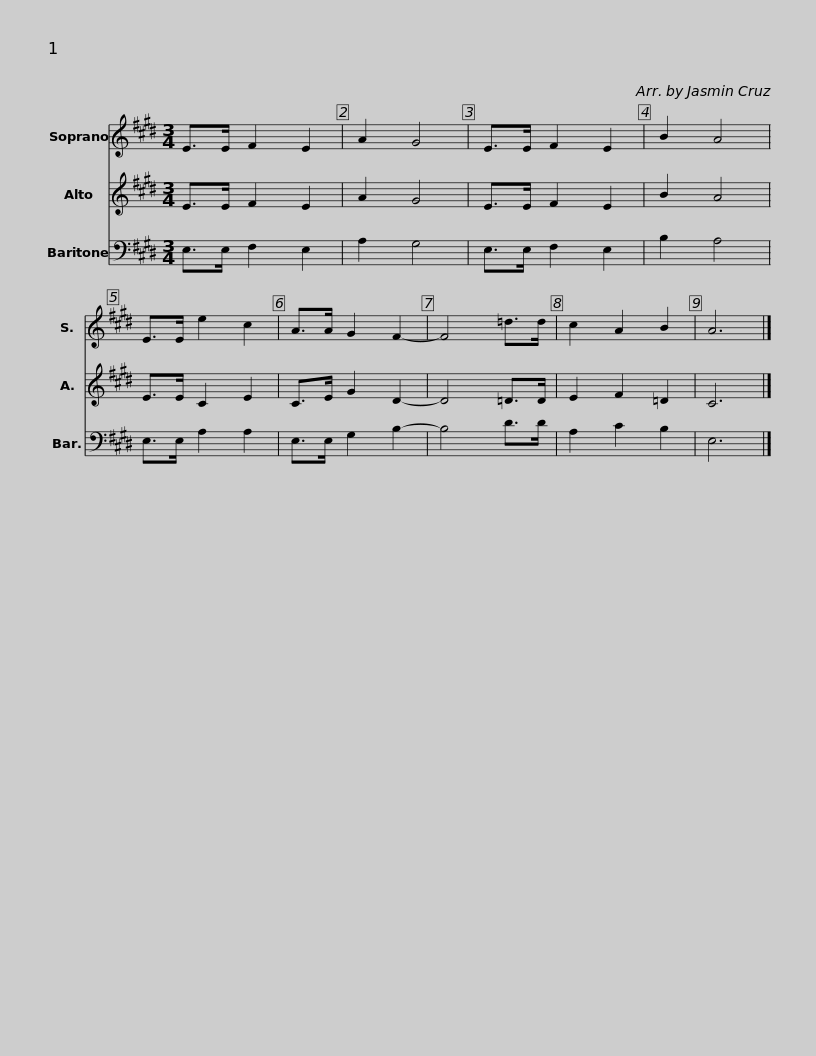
X:1
%%score 1 2 3
L:1/8
M:3/4
I:linebreak $
K:E
V:1 treble
V:2 treble
V:3 bass
V:1
 E>E F2 E2 | A2 G4 | E>E F2 E2 | B2 A4 | E>E e2 c2 | %5
 A>A G2 F2- | F4 =d>d | c2 A2 B2 | A6 |] %9
V:2
 E>E F2 E2 | A2 G4 | E>E F2 E2 | B2 A4 | E>E C2 E2 | %5
 C>E G2 D2- | D4 =D>D | E2 F2 =D2 | C6 |] %9
V:3
 E,>E, F,2 E,2 | A,2 G,4 | E,>E, F,2 E,2 | B,2 A,4 | E,>E, A,2 A,2 | %5
 E,>E, G,2 B,2- | B,4 D>D | A,2 C2 B,2 | E,6 |] %9
